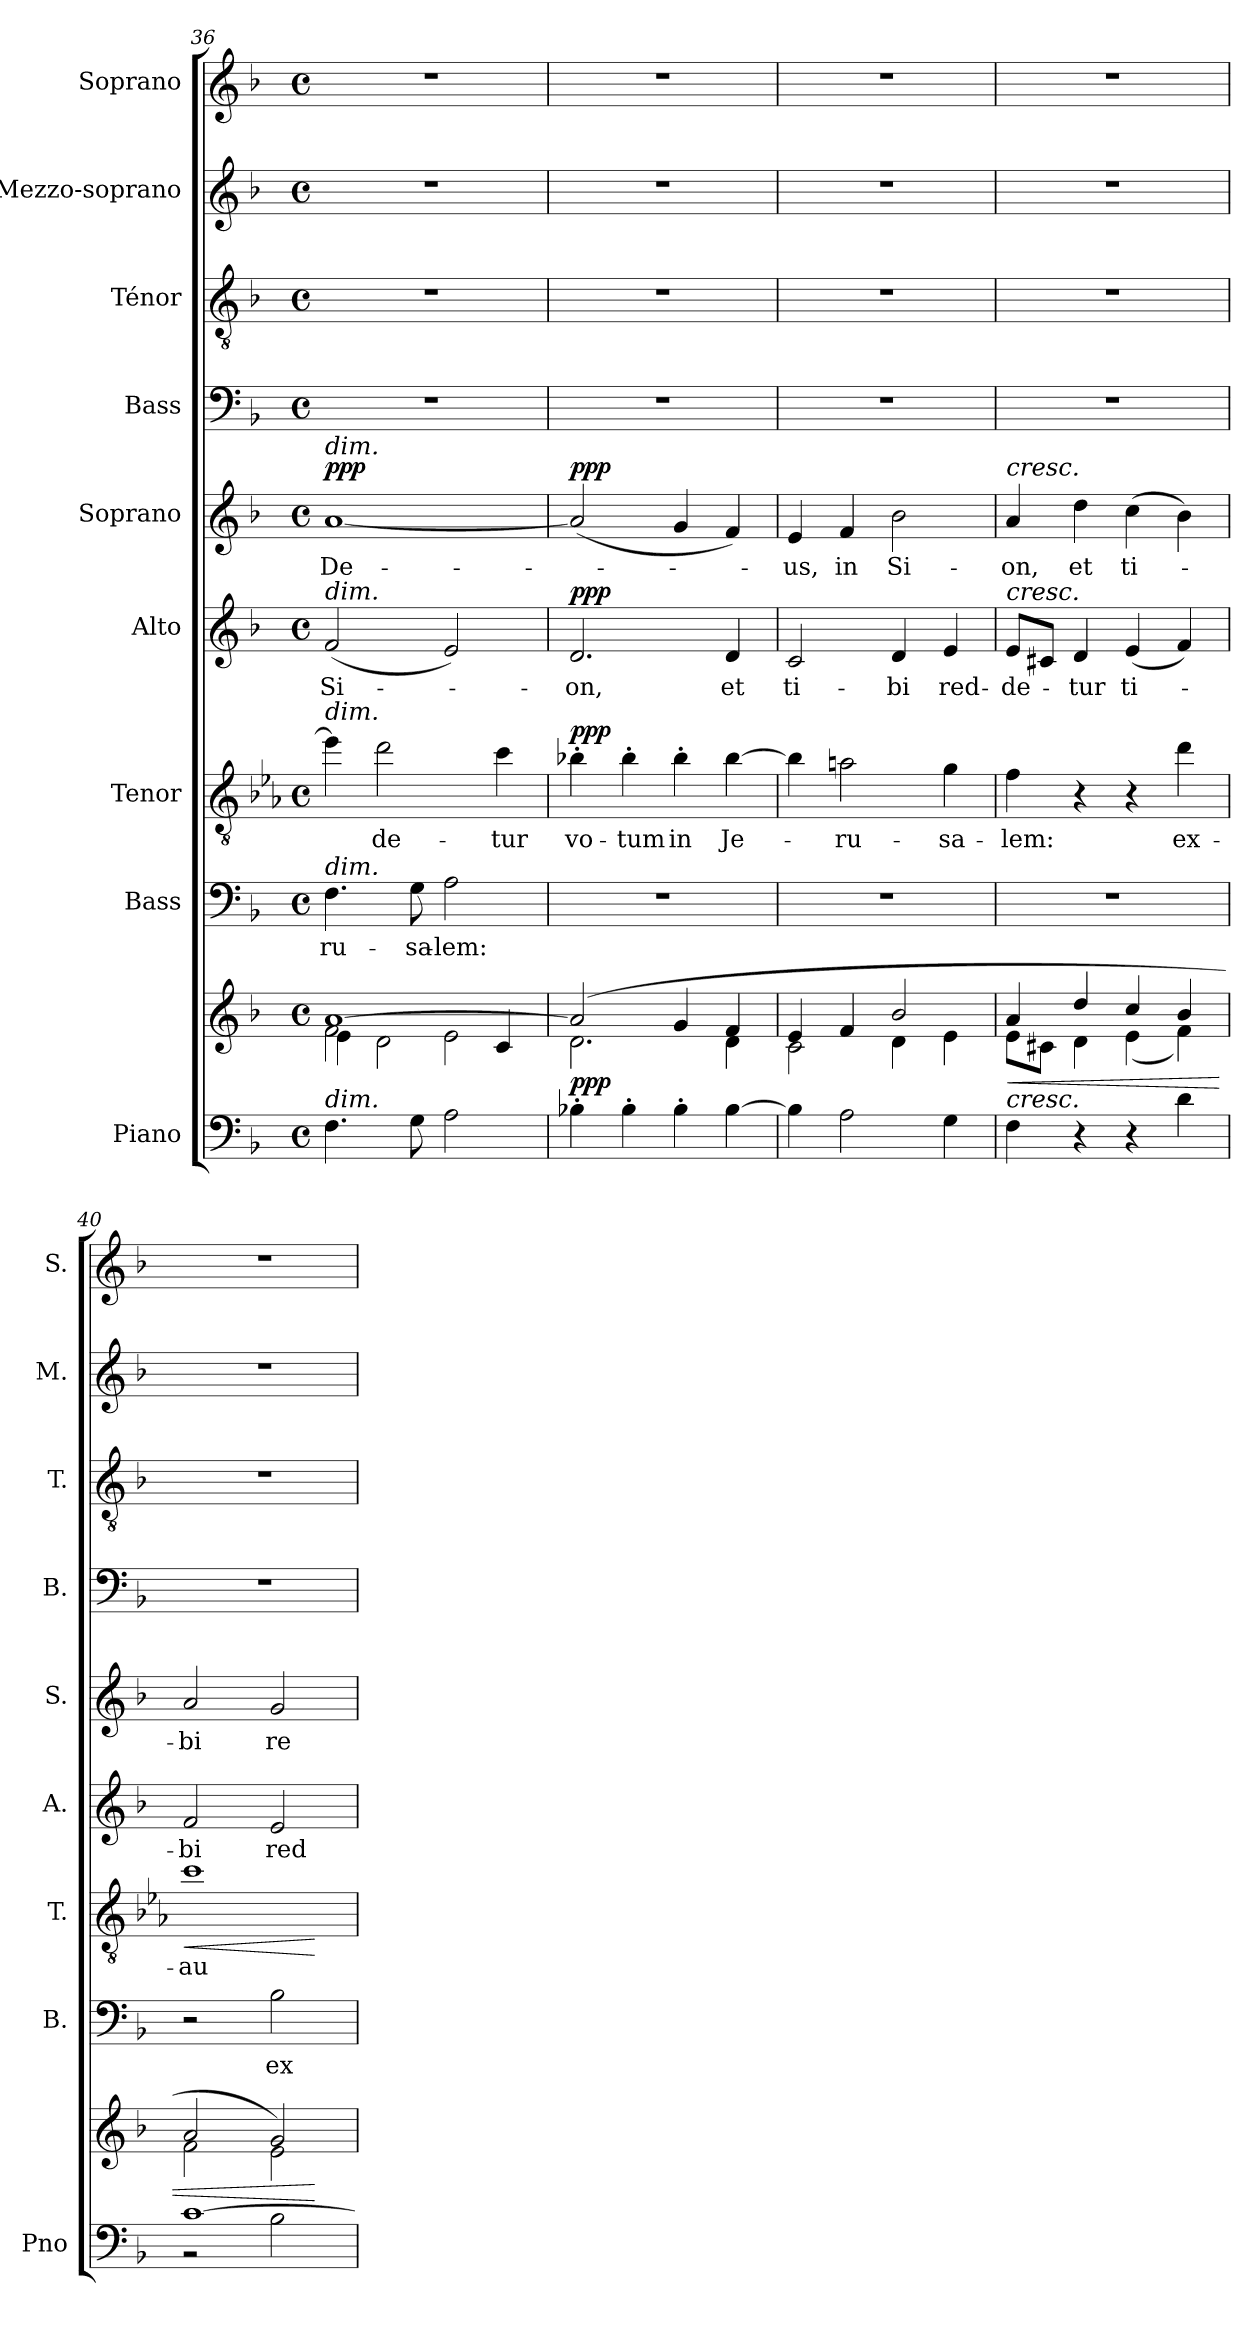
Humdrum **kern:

**kern	**kern	**dynam	**kern	**text	**kern	**text	**dynam	**kern	**text	**dynam	**kern	**text	**dynam	**kern	**kern	**kern	**kern
*part9	*part9	*part9	*part8	*part8	*part7	*part7	*part7	*part6	*part6	*part6	*part5	*part5	*part5	*part4	*part3	*part2	*part1
*staff10	*staff9	*staff9/10	*staff8	*staff8	*staff7	*staff7	*staff7	*staff6	*staff6	*staff6	*staff5	*staff5	*staff5	*staff4	*staff3	*staff2	*staff1
*I"Piano	*	*	*I"Bass	*	*I"Tenor	*	*	*I"Alto	*	*	*I"Soprano	*	*	*I"Bass	*I"Ténor	*I"Mezzo-soprano	*I"Soprano
*I'Pno	*	*	*I'B.	*	*I'T.	*	*	*I'A.	*	*	*I'S.	*	*	*I'B.	*I'T.	*I'M.	*I'S.
!!LO:LB:g=z
*clefF4	*clefG2	*	*clefF4	*	*clefGv2	*	*	*clefG2	*	*	*clefG2	*	*	*clefF4	*clefGv2	*clefG2	*clefG2
*	*	*	*	*	*ITrd8c14	*	*	*	*	*	*	*	*	*	*	*	*
*k[b-]	*k[b-]	*	*k[b-]	*	*k[b-e-a-]	*	*	*k[b-]	*	*	*k[b-]	*	*	*k[b-]	*k[b-]	*k[b-]	*k[b-]
*M4/4	*M4/4	*	*M4/4	*	*M4/4	*	*	*M4/4	*	*	*M4/4	*	*	*M4/4	*M4/4	*M4/4	*M4/4
*met(c)	*met(c)	*	*met(c)	*	*met(c)	*	*	*met(c)	*	*	*met(c)	*	*	*met(c)	*met(c)	*met(c)	*met(c)
=36	=36	=36	=36	=36	=36	=36	=36	=36	=36	=36	=36	=36	=36	=36	=36	=36	=36
*	*^	*	*	*	*	*	*	*	*	*	*	*	*	*	*	*	*
*	*	*^	*	*	*	*	*	*	*	*	*	*	*	*	*	*	*	*
!	!	!	!	!	!	!	!	!	!	!	!	!	!LO:TX:a:i:t=dim.	!	!	!	!	!	!
!	!	!	!	!	!	!	!	!	!	!LO:TX:a:i:t=dim.	!	!	!	!	!	!	!	!	!
!	!	!	!	!	!	!	!LO:TX:a:i:t=dim.	!	!	!	!	!	!	!	!	!	!	!	!
!	!	!	!	!	!LO:TX:a:i:t=dim.	!	!	!	!	!	!	!	!	!	!	!	!	!	!
!LO:TX:a:i:t=dim.	!	!	!	!	!	!	!	!	!	!	!	!	!	!	!	!	!	!	!
!	!	!	!	!	!	!LO:LY:b	!	!	!	!	!LO:LY:b	!	!	!LO:LY:b	!LO:DY:a	!	!	!	!
4.F\	[1a	2f\	4e\	.	4.F\	-ru-	4ei\]	.	.	(>2f/	Si-	.	[1a	De-	ppp	1r	1r	1r	1r
!	!	!	!	!	!	!	!	!LO:LY:b	!	!	!	!	!	!	!	!	!	!	!
.	.	.	2d\	.	.	.	2di\	-de-	.	.	.	.	.	.	.	.	.	.	.
!	!	!	!	!	!	!LO:LY:b	!	!	!	!	!	!	!	!	!	!	!	!	!
8G\	.	.	.	.	8G\	-sa-	.	.	.	.	.	.	.	.	.	.	.	.	.
!	!	!	!	!	!	!LO:LY:b	!	!	!	!	!	!	!	!	!	!	!	!	!
2A\	.	2e\	.	.	2A\	-lem:	.	.	.	2e/)	.	.	.	.	.	.	.	.	.
!	!	!	!	!	!	!	!	!LO:LY:b	!	!	!	!	!	!	!	!	!	!	!
.	.	.	4c/	.	.	.	4ci\	-tur	.	.	.	.	.	.	.	.	.	.	.
=37	=37	=37	=37	=37	=37	=37	=37	=37	=37	=37	=37	=37	=37	=37	=37	=37	=37	=37	=37
!	!	!	!	!LO:DY:a=2	!	!	!	!LO:LY:b	!LO:DY:a	!	!LO:LY:b	!LO:DY:a	!	!	!LO:DY:a	!	!	!	!
*	*	*v	*v	*	*	*	*	*	*	*	*	*	*	*	*	*	*	*	*
4B-X'\	(2a/]	2.d\	ppp	1r	.	4B-X'i\	vo-	ppp	2.d/	-on,	ppp	(2a/]	.	ppp	1r	1r	1r	1r
!	!	!	!	!	!	!	!LO:LY:b	!	!	!	!	!	!	!	!	!	!	!
4B-'\	.	.	.	.	.	4B-'i\	-tum	.	.	.	.	.	.	.	.	.	.	.
!	!	!	!	!	!	!	!LO:LY:b	!	!	!	!	!	!	!	!	!	!	!
4B-'\	4g/	.	.	.	.	4B-'i\	in	.	.	.	.	4g/	.	.	.	.	.	.
!	!	!	!	!	!	!	!LO:LY:b	!	!	!LO:LY:b	!	!	!	!	!	!	!	!
[4B-\	4f/	4d\	.	.	.	[4B-i\	Je-	.	4d/	et	.	4f/)	.	.	.	.	.	.
=38	=38	=38	=38	=38	=38	=38	=38	=38	=38	=38	=38	=38	=38	=38	=38	=38	=38	=38
!	!	!	!	!	!	!	!	!	!	!LO:LY:b	!	!	!LO:LY:b	!	!	!	!	!
4B-\]	4e/	2c\	.	1r	.	4B-i\]	.	.	2c/	ti-	.	4e/	-us,	.	1r	1r	1r	1r
!	!	!	!	!	!	!	!LO:LY:b	!	!	!	!	!	!LO:LY:b	!	!	!	!	!
2A\	4f/	.	.	.	.	2Ani\	-ru-	.	.	.	.	4f/	in	.	.	.	.	.
!	!	!	!	!	!	!	!	!	!	!LO:LY:b	!	!	!LO:LY:b	!	!	!	!	!
.	2b-/	4d\	.	.	.	.	.	.	4d/	-bi	.	2b-\	Si-	.	.	.	.	.
!	!	!	!	!	!	!	!LO:LY:b	!	!	!LO:LY:b	!	!	!	!	!	!	!	!
4G\	.	4e\	.	.	.	4Gi\	-sa-	.	4e/	red-	.	.	.	.	.	.	.	.
=39	=39	=39	=39	=39	=39	=39	=39	=39	=39	=39	=39	=39	=39	=39	=39	=39	=39	=39
!	!	!	!	!	!	!	!	!	!	!	!	!LO:TX:a:i:t=cresc.	!	!	!	!	!	!
!	!	!	!	!	!	!	!	!	!LO:TX:a:i:t=cresc.	!	!	!	!	!	!	!	!	!
!LO:TX:a:i:t=cresc.	!	!	!	!	!	!	!	!	!	!	!	!	!	!	!	!	!	!
!	!	!	!LO:HP:b	!	!	!	!LO:LY:b	!	!	!LO:LY:b	!	!	!LO:LY:b	!	!	!	!	!
4F\	4a/	8e\L	<	1r	.	4Fi\	-lem:	.	8e/L	-de-	.	4a/	-on,	.	1r	1r	1r	1r
.	.	8c#X\J	.	.	.	.	.	.	8c#X/J	.	.	.	.	.	.	.	.	.
!	!	!	!	!	!	!	!	!	!	!LO:LY:b	!	!	!LO:LY:b	!	!	!	!	!
4r	4dd/	4d\	.	.	.	4r	.	.	4d/	-tur	.	4dd\	et	.	.	.	.	.
!	!	!	!	!	!	!	!	!	!	!LO:LY:b	!	!	!LO:LY:b	!	!	!	!	!
4r	4cc/	(4e\	.	.	.	4r	.	.	(4e/	ti-	.	(4cc\	ti-	.	.	.	.	.
!	!	!	!	!	!	!	!LO:LY:b	!	!	!	!	!	!	!	!	!	!	!
4d\	4b-/	4f\)	.	.	.	4di\	ex-	.	4f/)	.	.	4b-\)	.	.	.	.	.	.
=40	=40	=40	=40	=40	=40	=40	=40	=40	=40	=40	=40	=40	=40	=40	=40	=40	=40	=40
*^	*	*	*	*	*	*	*	*	*	*	*	*	*	*	*	*	*	*
!	!	!	!	!	!	!	!	!LO:LY:b	!LO:HP:b	!	!LO:LY:b	!	!	!LO:LY:b	!	!	!	!	!
[1c	2r	2a/	2f\	.	2r	.	1ci	-au-	<	2f/	-bi	.	2a/	-bi	.	1r	1r	1r	1r
!	!	!	!	!	!	!LO:LY:b	!	!	!	!	!LO:LY:b	!	!	!LO:LY:b	!	!	!	!	!
.	2B-\	2g/)	2e\	.	2B-\	ex-	.	.	.	2e/	red-	.	2g/	re-	.	.	.	.	.
*v	*v	*	*	*	*	*	*	*	*	*	*	*	*	*	*	*	*	*	*
*	*v	*v	*	*	*	*	*	*	*	*	*	*	*	*	*	*	*	*
.	.	[	.	.	.	.	[	.	.	.	.	.	.	.	.	.	.
=	=	=	=	=	=	=	=	=	=	=	=	=	=	=	=	=	=
*-	*-	*-	*-	*-	*-	*-	*-	*-	*-	*-	*-	*-	*-	*-	*-	*-	*-
